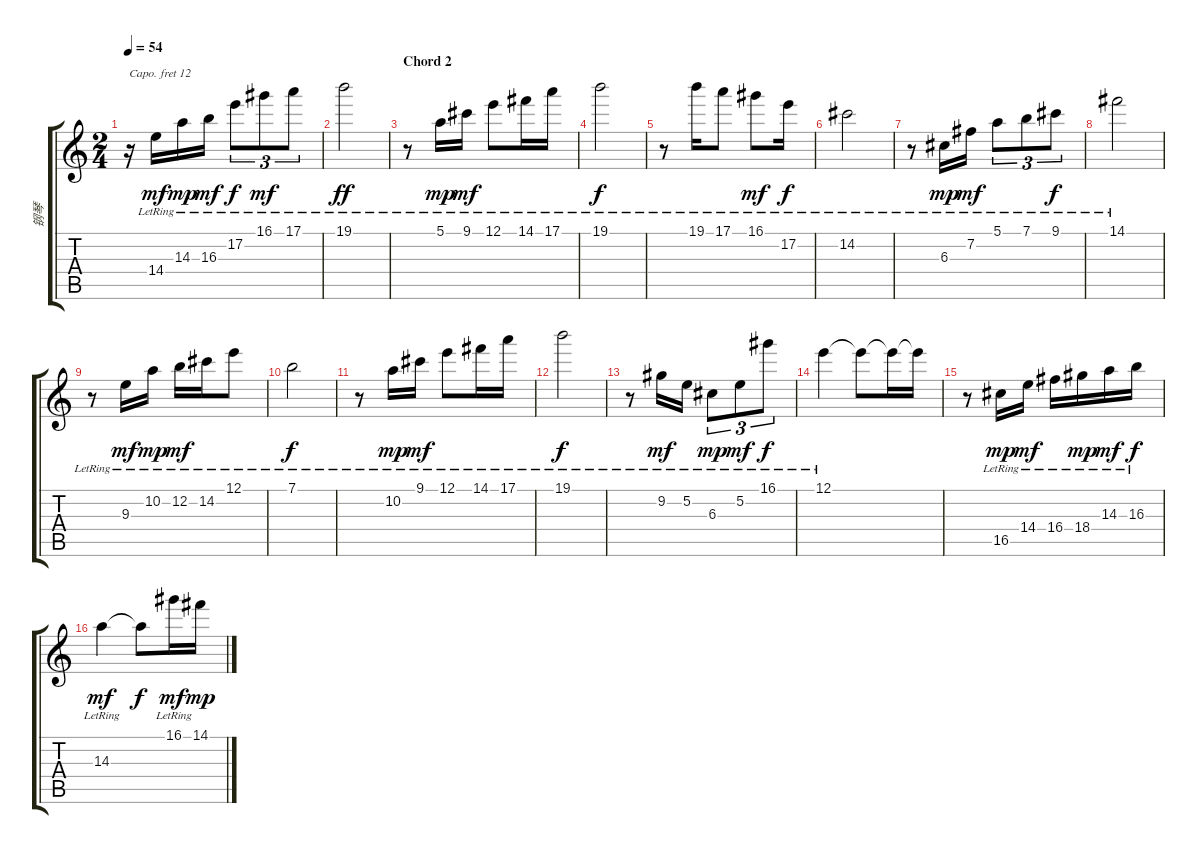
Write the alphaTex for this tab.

\track ("钢琴" "钢琴") {instrument brightacousticpiano}
\staff {score tabs}
\capo 12
\tuning (E4 B3 G3 D3 A2 E2) {hide}
\ts (2 4)
\tempo 54
\clef g2
\ks c
r.16{dy f} 14.4{lr}.16{dy mf} 14.3{lr}.16{dy mp} 16.3{lr}.16{dy mf} 17.2{lr}.8{tu (3 2) dy f} 16.1{lr}.8{tu (3 2) dy mf} 17.1{lr}.8{tu (3 2)} |
19.1{lr}.2{dy ff} |
\section ("" "Chord 2")
r.8 5.1{lr}.16{dy mp} 9.1{lr}.16{dy mf} 12.1{lr}.8 14.1{lr}.16 17.1{lr}.16 |
19.1{lr}.2{dy f} |
r.8 19.1{lr}.16 17.1{lr}.8 16.1{lr}.8{dy mf} 17.2{lr}.16{dy f} |
14.2{lr}.2 |
r.8 6.3{lr}.16{dy mp} 7.2{lr}.16{dy mf} 5.1{lr}.8{tu (3 2)} 7.1{lr}.8{tu (3 2)} 9.1{lr}.8{tu (3 2) dy f} |
14.1{lr}.2 |
r.8 9.3{lr}.16{dy mf} 10.2{lr}.16{dy mp} 12.2{lr}.16{dy mf} 14.2{lr}.16 12.1{lr}.8 |
7.1{lr}.2{dy f} |
r.8 10.2{lr}.16{dy mp} 9.1{lr}.16{dy mf} 12.1{lr}.8 14.1{lr}.16 17.1{lr}.16 |
19.1{lr}.2{dy f} |
r.8 9.2{lr}.16{dy mf} 5.2{lr}.16 6.3{lr}.8{tu (3 2) dy mp} 5.2{lr}.8{tu (3 2) dy mf} 16.1{lr}.8{tu (3 2) dy f} |
12.1{lr}.4 12.1{t}.8 12.1{t}.16 12.1{t}.16 |
r.8 16.5{lr}.16{dy mp} 14.4{lr}.16{dy mf} 16.4{lr}.16 18.4{lr}.16{dy mp} 14.3{lr}.16{dy mf} 16.3{lr}.16{dy f} |
14.3{lr}.4{dy mf} 14.3{t}.8{dy f} 16.1{lr}.16{dy mf} 14.1{lr}.16{dy mp}
